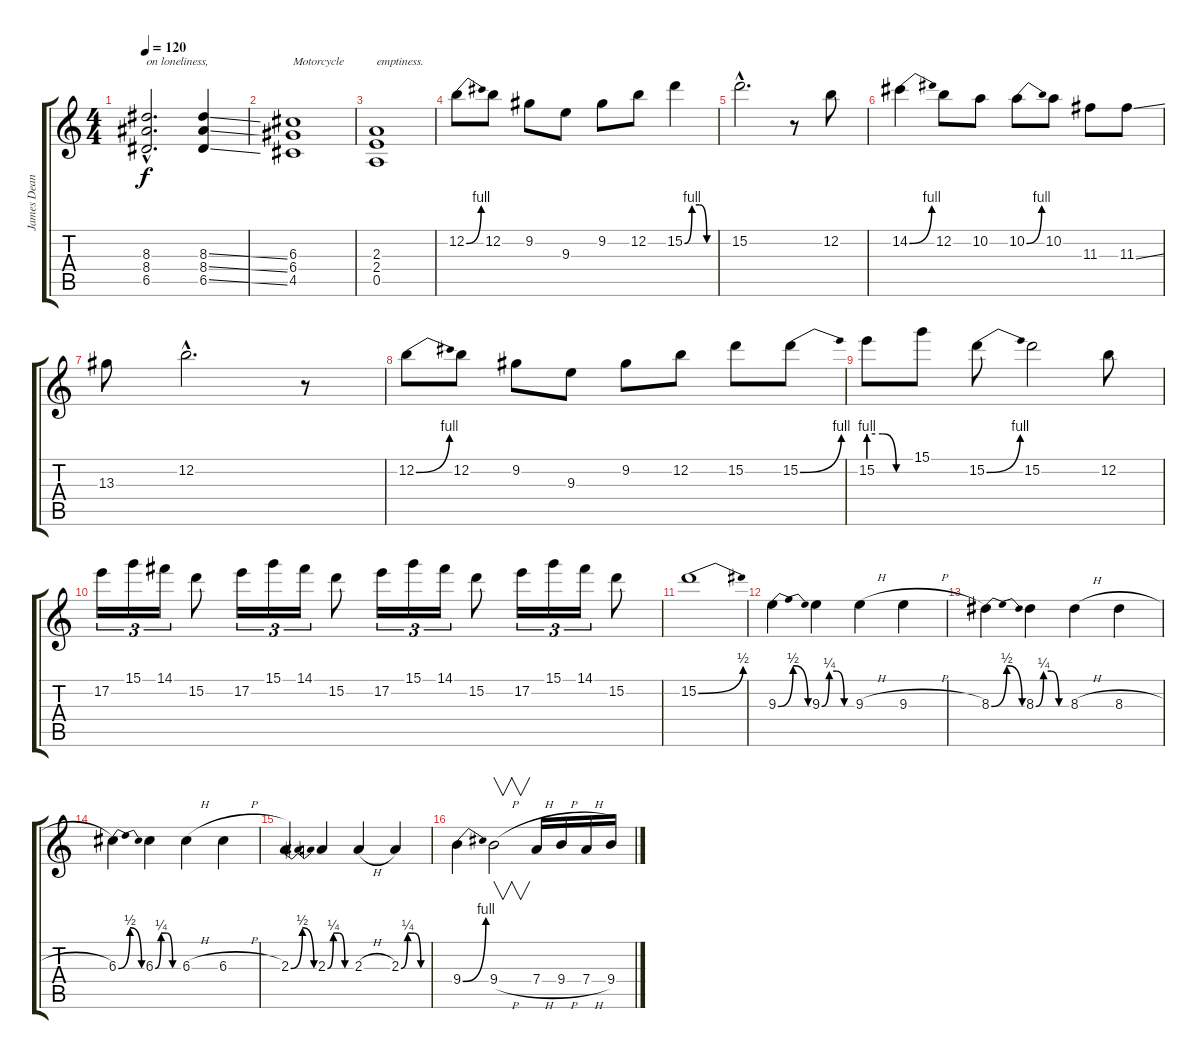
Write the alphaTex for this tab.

\track ("James Dean Bradfield" "James Dean") {instrument overdrivenguitar}
\staff {score tabs}
\tuning (E4 B3 G3 D3 A2 E2) {hide}
\ts (4 4)
\tempo 120
\clef g2
\ks c
(8.3{hac} 8.4{hac} 6.5{hac}).2{d txt "on loneliness," dy f} (8.3{ss} 8.4{ss} 6.5{ss}).4 |
(6.3 6.4 4.5).1{txt "Motorcycle"} |
(2.3 2.4 0.5).1{txt "emptiness."} |
12.2{be (bend 0 0 60 4)}.8 12.2.8 9.2.8 9.3.8 9.2.8 12.2.8 15.2{be (custom 0 0 15 4 30 4 45 0 60 0)}.4 |
15.2{hac}.2{d} r.8 12.2.8 |
14.2{be (bend 0 0 60 4)}.4 12.2.8 10.2.8 10.2{be (bend 0 0 60 4)}.8 10.2.8 11.3.8 11.3{ss}.8 |
13.3.8 12.2{hac}.2{d} r.8 |
12.2{be (bend 0 0 60 4)}.8 12.2.8 9.2.8 9.3.8 9.2.8 12.2.8 15.2.8 15.2{be (bend 0 0 60 4)}.8 |
15.2{be (custom 0 4 20 4 40 0 60 0)}.8 15.1.8 15.2{be (bend 0 0 60 4)}.8 15.2.2 12.2.8 |
17.2.16{tu (3 2)} 15.1.16{tu (3 2)} 14.1.16{tu (3 2)} 15.2.8 17.2.16{tu (3 2)} 15.1.16{tu (3 2)} 14.1.16{tu (3 2)} 15.2.8 17.2.16{tu (3 2)} 15.1.16{tu (3 2)} 14.1.16{tu (3 2)} 15.2.8 17.2.16{tu (3 2)} 15.1.16{tu (3 2)} 14.1.16{tu (3 2)} 15.2.8 |
15.2{be (bend 0 0 60 2)}.1 |
9.3{be (bendrelease 0 0 30 2 30 2 60 0)}.4{volume 10 instrument electricguitarclean} 9.3{be (custom 0 0 15 1 30 1 45 0 60 0)}.4 9.3{h}.4 9.3{h}.4 |
8.3{be (bendrelease 0 0 30 2 30 2 60 0)}.4{volume 10 instrument electricguitarclean} 8.3{be (custom 0 0 15 1 30 1 45 0 60 0)}.4 8.3{h}.4 8.3{h}.4 |
6.3{be (bendrelease 0 0 30 2 30 2 60 0)}.4{volume 10 instrument electricguitarclean} 6.3{be (custom 0 0 15 1 30 1 45 0 60 0)}.4 6.3{h}.4 6.3{h}.4 |
2.3{be (bendrelease 0 0 30 2 30 2 60 0)}.4{volume 10 instrument electricguitarclean} 2.3{be (custom 0 0 15 1 30 1 45 0 60 0)}.4 2.3{h}.4 2.3{be (custom 0 0 15 1 30 1 45 0 60 0)}.4 |
9.4{be (bend 0 0 60 4)}.4{volume 16} 9.4{h}.2{v} 7.4{h}.16 9.4{h}.16 7.4{h}.16 9.4.16
